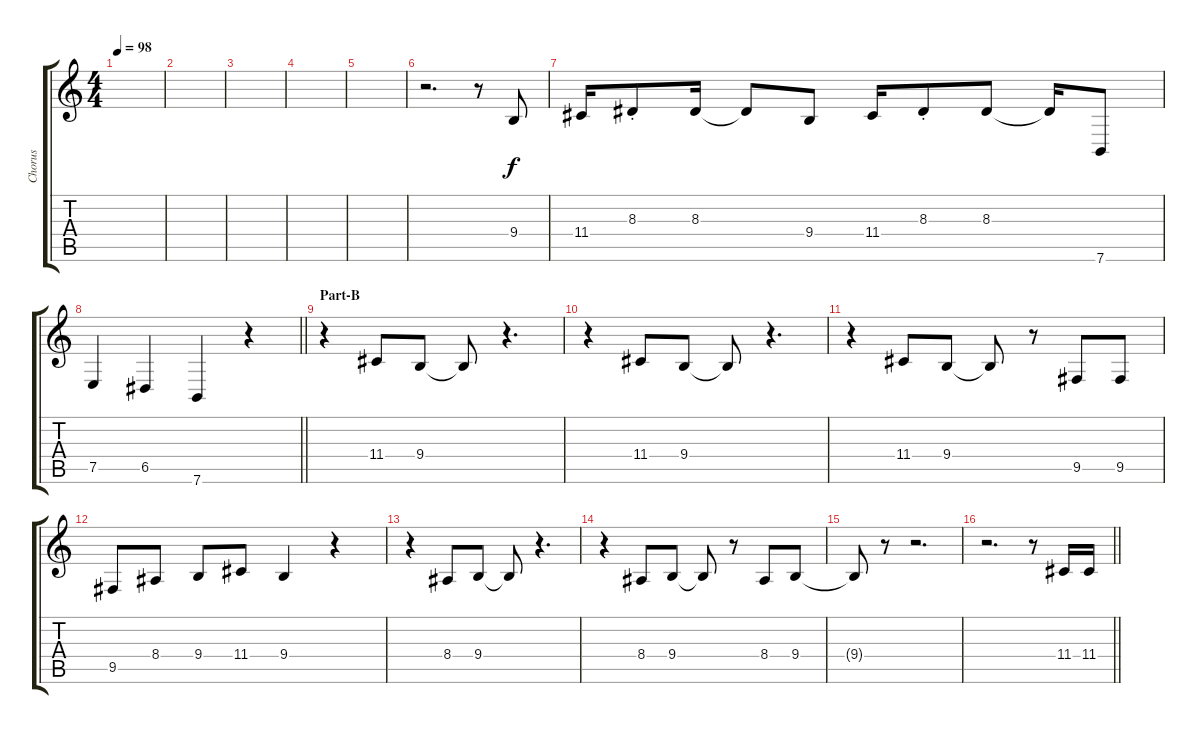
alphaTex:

\track ("Chorus" "Chorus") {instrument cello}
\staff {score tabs}
\tuning (E4 B3 G3 D3 A2 E2) {hide}
\ts (4 4)
\tempo 98
\clef g2
\ks c
|
|
|
|
|
r.2{d} r.8 9.4.8 |
11.4.16 8.3{st}.8 8.3.16 8.3{t}.8 9.4.8 11.4.16 8.3{st}.8 8.3.8 8.3{t}.16 7.6.8 |
\barLineRight lightlight
7.5.4 6.5.4 7.6.4 r.4 |
\section ("" "Part-B")
r.4 11.4.8 9.4.8 9.4{t}.8 r.4{d} |
r.4 11.4.8 9.4.8 9.4{t}.8 r.4{d} |
r.4 11.4.8 9.4.8 9.4{t}.8 r.8 9.5.8 9.5.8 |
9.5.8 8.4.8 9.4.8 11.4.8 9.4.4 r.4 |
r.4 8.4.8 9.4.8 9.4{t}.8 r.4{d} |
r.4 8.4.8 9.4.8 9.4{t}.8 r.8 8.4.8 9.4.8 |
9.4{t}.8 r.8 r.2{d} |
\barLineRight lightlight
r.2{d} r.8 11.4.16 11.4.16
